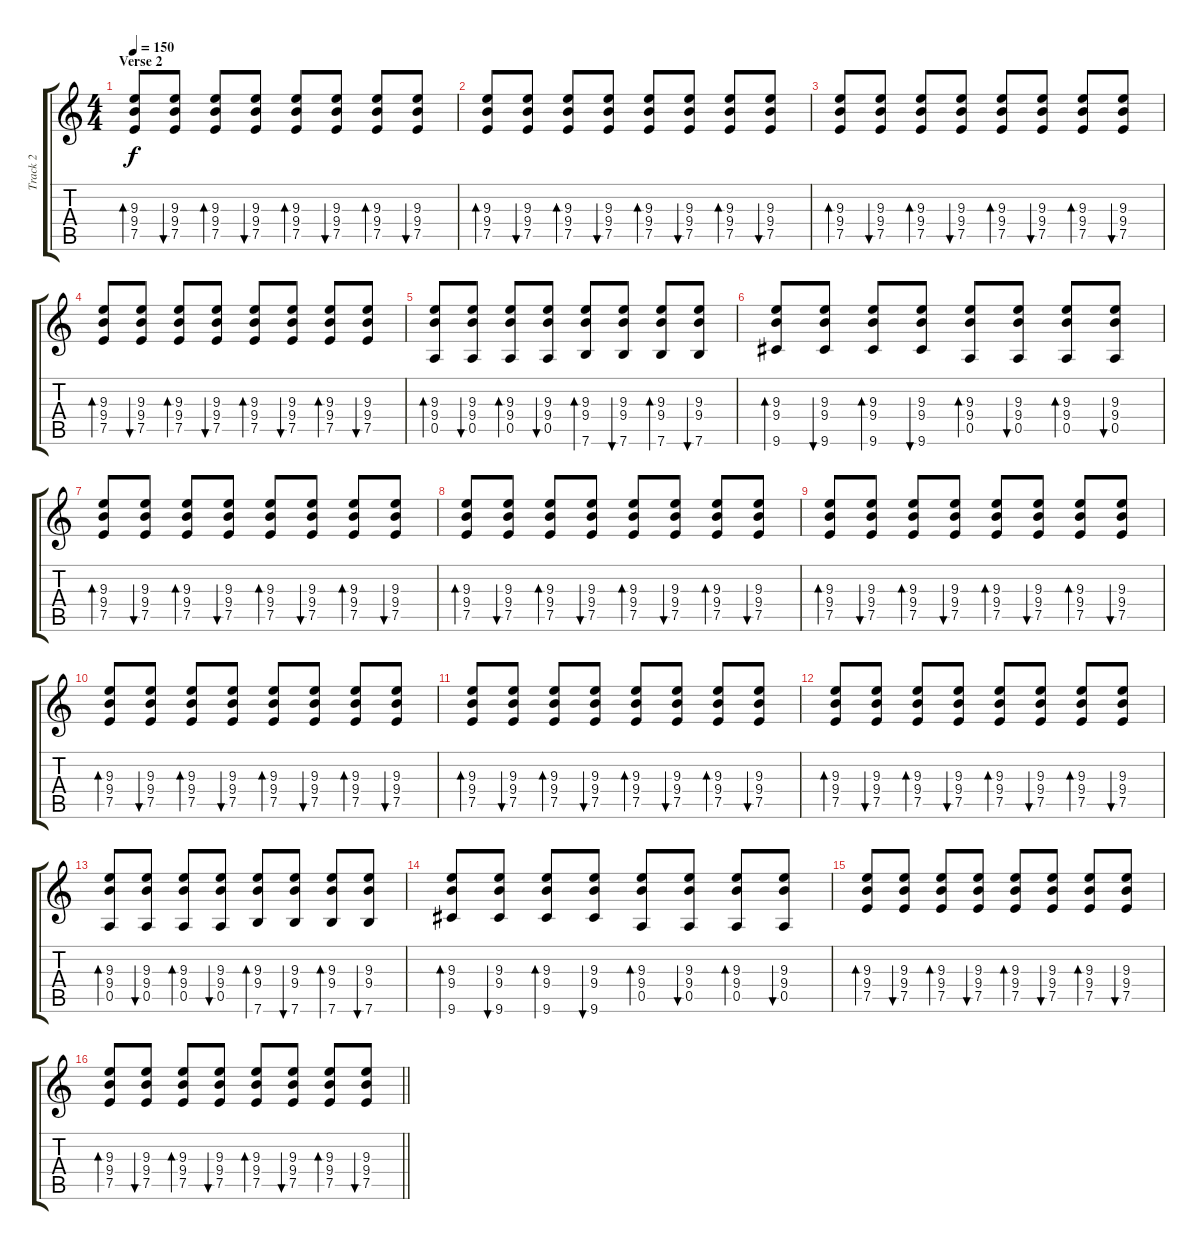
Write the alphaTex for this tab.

\track ("Track 2" "Track 2") {instrument acousticguitarsteel}
\staff {score tabs}
\tuning (E4 B3 G3 D3 A2 E2) {hide}
\ts (4 4)
\section ("" "Verse 2")
\tempo 150
\clef g2
\ks c
(9.3 9.4 7.5).8{bd 120 dy f} (9.3 9.4 7.5).8{bu 120} (9.3 9.4 7.5).8{bd 120} (9.3 9.4 7.5).8{bu 120} (9.3 9.4 7.5).8{bd 120} (9.3 9.4 7.5).8{bu 120} (9.3 9.4 7.5).8{bd 120} (9.3 9.4 7.5).8{bu 120} |
(9.3 9.4 7.5).8{bd 120} (9.3 9.4 7.5).8{bu 120} (9.3 9.4 7.5).8{bd 120} (9.3 9.4 7.5).8{bu 120} (9.3 9.4 7.5).8{bd 120} (9.3 9.4 7.5).8{bu 120} (9.3 9.4 7.5).8{bd 120} (9.3 9.4 7.5).8{bu 120} |
(9.3 9.4 7.5).8{bd 120} (9.3 9.4 7.5).8{bu 120} (9.3 9.4 7.5).8{bd 120} (9.3 9.4 7.5).8{bu 120} (9.3 9.4 7.5).8{bd 120} (9.3 9.4 7.5).8{bu 120} (9.3 9.4 7.5).8{bd 120} (9.3 9.4 7.5).8{bu 120} |
(9.3 9.4 7.5).8{bd 120} (9.3 9.4 7.5).8{bu 120} (9.3 9.4 7.5).8{bd 120} (9.3 9.4 7.5).8{bu 120} (9.3 9.4 7.5).8{bd 120} (9.3 9.4 7.5).8{bu 120} (9.3 9.4 7.5).8{bd 120} (9.3 9.4 7.5).8{bu 120} |
(9.3 9.4 0.5).8{bd 120} (9.3 9.4 0.5).8{bu 120} (9.3 9.4 0.5).8{bd 120} (9.3 9.4 0.5).8{bu 120} (9.3 9.4 7.6).8{bd 120} (9.3 9.4 7.6).8{bu 120} (9.3 9.4 7.6).8{bd 120} (9.3 9.4 7.6).8{bu 120} |
(9.3 9.4 9.6).8{bd 120} (9.3 9.4 9.6).8{bu 120} (9.3 9.4 9.6).8{bd 120} (9.3 9.4 9.6).8{bu 120} (9.3 9.4 0.5).8{bd 120} (9.3 9.4 0.5).8{bu 120} (9.3 9.4 0.5).8{bd 120} (9.3 9.4 0.5).8{bu 120} |
(9.3 9.4 7.5).8{bd 120} (9.3 9.4 7.5).8{bu 120} (9.3 9.4 7.5).8{bd 120} (9.3 9.4 7.5).8{bu 120} (9.3 9.4 7.5).8{bd 120} (9.3 9.4 7.5).8{bu 120} (9.3 9.4 7.5).8{bd 120} (9.3 9.4 7.5).8{bu 120} |
(9.3 9.4 7.5).8{bd 120} (9.3 9.4 7.5).8{bu 120} (9.3 9.4 7.5).8{bd 120} (9.3 9.4 7.5).8{bu 120} (9.3 9.4 7.5).8{bd 120} (9.3 9.4 7.5).8{bu 120} (9.3 9.4 7.5).8{bd 120} (9.3 9.4 7.5).8{bu 120} |
(9.3 9.4 7.5).8{bd 120} (9.3 9.4 7.5).8{bu 120} (9.3 9.4 7.5).8{bd 120} (9.3 9.4 7.5).8{bu 120} (9.3 9.4 7.5).8{bd 120} (9.3 9.4 7.5).8{bu 120} (9.3 9.4 7.5).8{bd 120} (9.3 9.4 7.5).8{bu 120} |
(9.3 9.4 7.5).8{bd 120} (9.3 9.4 7.5).8{bu 120} (9.3 9.4 7.5).8{bd 120} (9.3 9.4 7.5).8{bu 120} (9.3 9.4 7.5).8{bd 120} (9.3 9.4 7.5).8{bu 120} (9.3 9.4 7.5).8{bd 120} (9.3 9.4 7.5).8{bu 120} |
(9.3 9.4 7.5).8{bd 120} (9.3 9.4 7.5).8{bu 120} (9.3 9.4 7.5).8{bd 120} (9.3 9.4 7.5).8{bu 120} (9.3 9.4 7.5).8{bd 120} (9.3 9.4 7.5).8{bu 120} (9.3 9.4 7.5).8{bd 120} (9.3 9.4 7.5).8{bu 120} |
(9.3 9.4 7.5).8{bd 120} (9.3 9.4 7.5).8{bu 120} (9.3 9.4 7.5).8{bd 120} (9.3 9.4 7.5).8{bu 120} (9.3 9.4 7.5).8{bd 120} (9.3 9.4 7.5).8{bu 120} (9.3 9.4 7.5).8{bd 120} (9.3 9.4 7.5).8{bu 120} |
(9.3 9.4 0.5).8{bd 120} (9.3 9.4 0.5).8{bu 120} (9.3 9.4 0.5).8{bd 120} (9.3 9.4 0.5).8{bu 120} (9.3 9.4 7.6).8{bd 120} (9.3 9.4 7.6).8{bu 120} (9.3 9.4 7.6).8{bd 120} (9.3 9.4 7.6).8{bu 120} |
(9.3 9.4 9.6).8{bd 120} (9.3 9.4 9.6).8{bu 120} (9.3 9.4 9.6).8{bd 120} (9.3 9.4 9.6).8{bu 120} (9.3 9.4 0.5).8{bd 120} (9.3 9.4 0.5).8{bu 120} (9.3 9.4 0.5).8{bd 120} (9.3 9.4 0.5).8{bu 120} |
(9.3 9.4 7.5).8{bd 120} (9.3 9.4 7.5).8{bu 120} (9.3 9.4 7.5).8{bd 120} (9.3 9.4 7.5).8{bu 120} (9.3 9.4 7.5).8{bd 120} (9.3 9.4 7.5).8{bu 120} (9.3 9.4 7.5).8{bd 120} (9.3 9.4 7.5).8{bu 120} |
\barLineRight lightlight
(9.3 9.4 7.5).8{bd 120} (9.3 9.4 7.5).8{bu 120} (9.3 9.4 7.5).8{bd 120} (9.3 9.4 7.5).8{bu 120} (9.3 9.4 7.5).8{bd 120} (9.3 9.4 7.5).8{bu 120} (9.3 9.4 7.5).8{bd 120} (9.3 9.4 7.5).8{bu 120}
